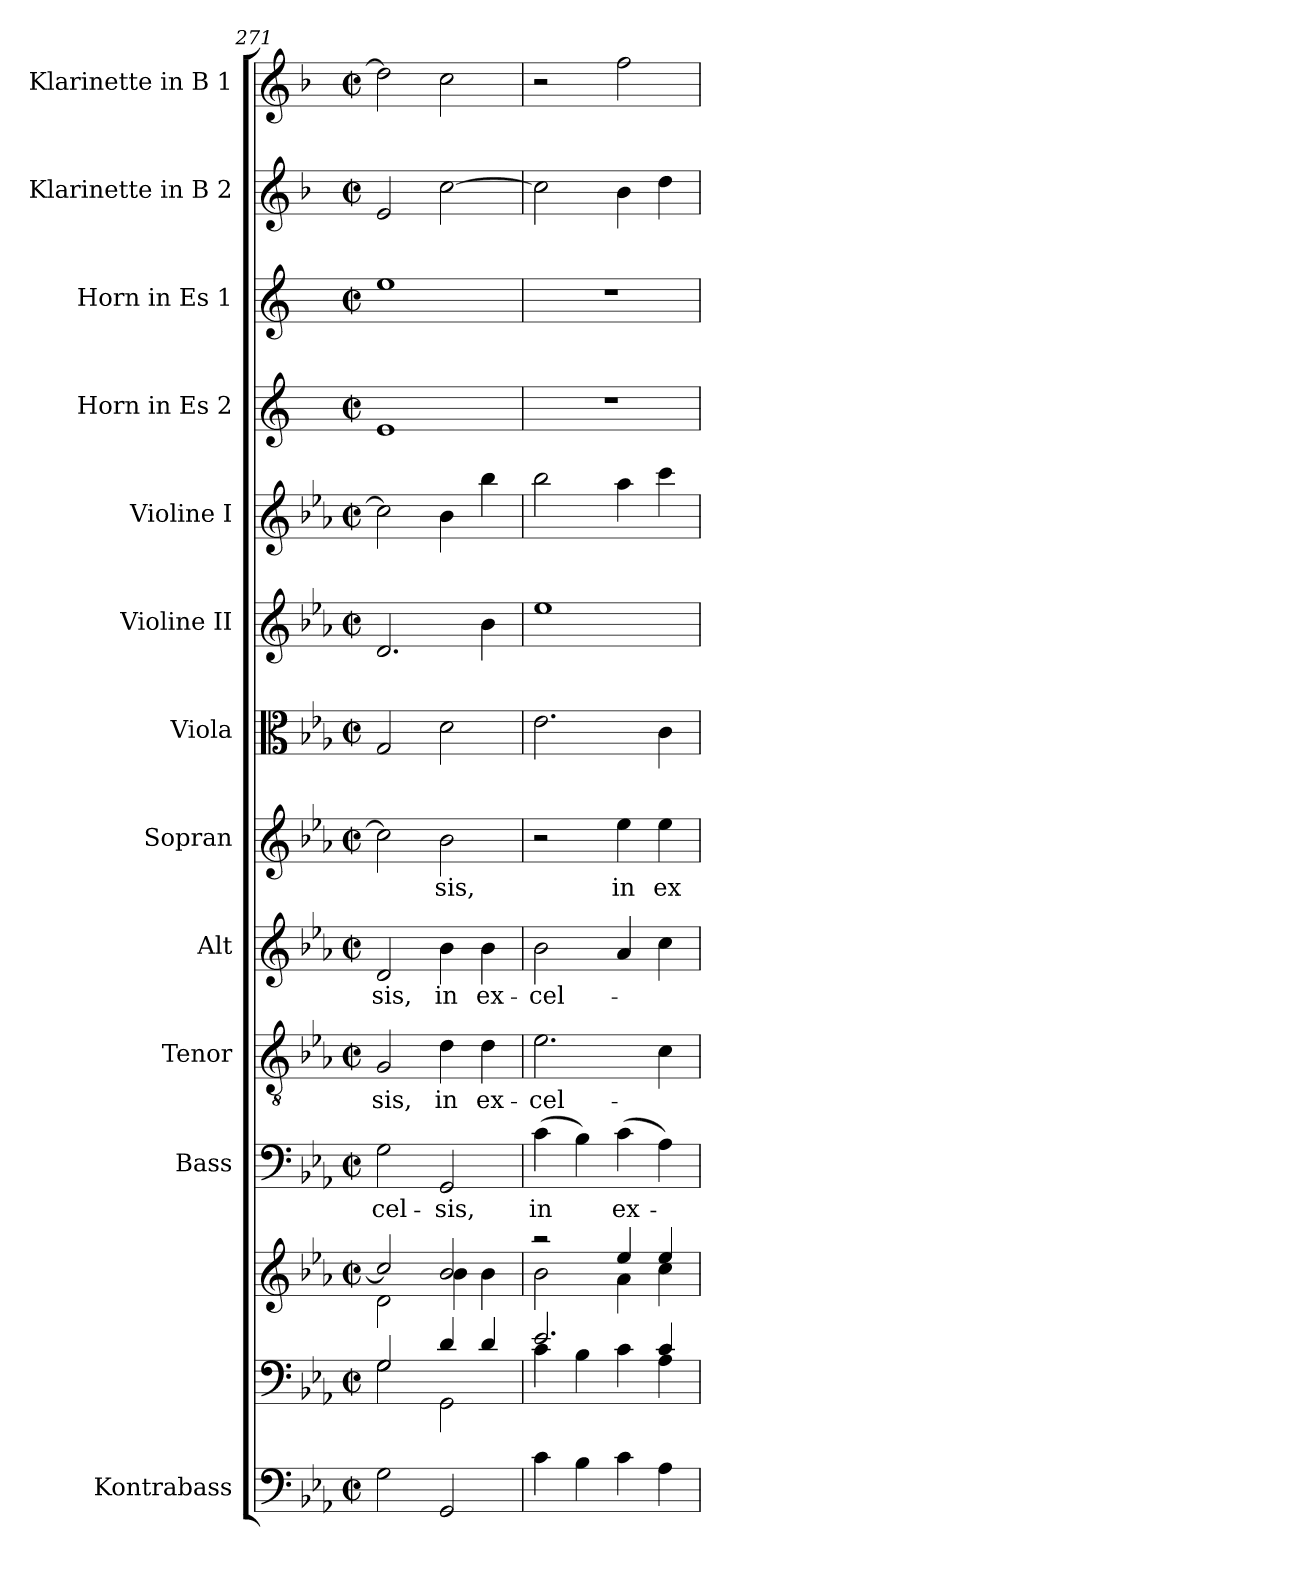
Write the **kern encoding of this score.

**kern	**kern	**kern	**kern	**text	**kern	**text	**kern	**text	**kern	**text	**kern	**kern	**kern	**kern	**kern	**kern	**kern
*part13	*part12	*part12	*part11	*part11	*part10	*part10	*part9	*part9	*part8	*part8	*part7	*part6	*part5	*part4	*part3	*part2	*part1
*staff14	*staff13	*staff12	*staff11	*staff11	*staff10	*staff10	*staff9	*staff9	*staff8	*staff8	*staff7	*staff6	*staff5	*staff4	*staff3	*staff2	*staff1
*I"Kontrabass	*	*	*I"Bass	*	*I"Tenor	*	*I"Alt	*	*I"Sopran	*	*I"Viola	*I"Violine II	*I"Violine I	*I"Horn in Es 2	*I"Horn in Es 1	*I"Klarinette in B 2	*I"Klarinette in B 1
*I'Kb.	*	*	*I'B	*	*I'T	*	*I'A	*	*I'S	*	*I'Vla.	*I'Vl. II	*I'Vl. I	*I'Hrn. 2	*I'Hrn. 1	*	*
*clefF4	*clefF4	*clefG2	*clefF4	*	*clefGv2	*	*clefG2	*	*clefG2	*	*clefC3	*clefG2	*clefG2	*clefG2	*clefG2	*clefG2	*clefG2
*ITrd7c12	*	*	*	*	*	*	*	*	*	*	*	*	*	*ITrd5c9	*ITrd5c9	*ITrd1c2	*ITrd1c2
*k[b-e-a-]	*k[b-e-a-]	*k[b-e-a-]	*k[b-e-a-]	*	*k[b-e-a-]	*	*k[b-e-a-]	*	*k[b-e-a-]	*	*k[b-e-a-]	*k[b-e-a-]	*k[b-e-a-]	*k[b-e-a-]	*k[b-e-a-]	*k[b-e-a-]	*k[b-e-a-]
*E-:	*E-:	*E-:	*E-:	*	*E-:	*	*E-:	*	*E-:	*	*E-:	*E-:	*E-:	*E-:	*E-:	*E-:	*E-:
*M2/2	*M2/2	*M2/2	*M2/2	*	*M2/2	*	*M2/2	*	*M2/2	*	*M2/2	*M2/2	*M2/2	*M2/2	*M2/2	*M2/2	*M2/2
*met(c|)	*met(c|)	*met(c|)	*met(c|)	*	*met(c|)	*	*met(c|)	*	*met(c|)	*	*met(c|)	*met(c|)	*met(c|)	*met(c|)	*met(c|)	*met(c|)	*met(c|)
=271	=271	=271	=271	=271	=271	=271	=271	=271	=271	=271	=271	=271	=271	=271	=271	=271	=271
*	*^	*^	*	*	*	*	*	*	*	*	*	*	*	*	*	*	*
!	!	!	!	!	!	!LO:LY:b	!	!LO:LY:b	!	!LO:LY:b	!	!	!	!	!	!	!	!	!
2GG\	2G/	2G\	2cc/]	2d\	2G\	-cel-	2G/	-sis,	2d/	-sis,	2cc\]	.	2G/	2.d/	2cc\]	1G	1g	2d/	2cc\]
!	!	!	!	!	!	!LO:LY:b	!	!LO:LY:b	!	!LO:LY:b	!	!LO:LY:b	!	!	!	!	!	!	!
2GGG/	4d/	2GG\	2b-/	4b-\	2GG/	-sis,	4d\	in	4b-\	in	2b-\	-sis,	2d\	.	4b-\	.	.	[2b-\	2b-\
!	!	!	!	!	!	!	!	!LO:LY:b	!	!LO:LY:b	!	!	!	!	!	!	!	!	!
.	4d/	.	.	4b-\	.	.	4d\	ex-	4b-\	ex-	.	.	.	4b-\	4bb-\	.	.	.	.
=272	=272	=272	=272	=272	=272	=272	=272	=272	=272	=272	=272	=272	=272	=272	=272	=272	=272	=272	=272
!	!	!	!	!	!	!LO:LY:b	!	!LO:LY:b	!	!LO:LY:b	!	!	!	!	!	!	!	!	!
4C\	2.e-/	4c\	2raa	2b-\	(>4c\	in	2.e-\	-cel-	2b-\	-cel-	2r	.	2.e-\	1ee-	2bb-\	1r	1r	2b-\]	2r
4BB-\	.	4B-\	.	.	4B-\)	.	.	.	.	.	.	.	.	.	.	.	.	.	.
!	!	!	!	!	!	!LO:LY:b	!	!	!	!	!	!LO:LY:b	!	!	!	!	!	!	!
4C\	.	4c\	4ee-/	4a-\	(>4c\	ex-	.	.	4a-/	.	4ee-\	in	.	.	4aa-\	.	.	4a-\	2ee-\
!	!	!	!	!	!	!	!	!	!	!	!	!LO:LY:b	!	!	!	!	!	!	!
4AA-\	4c/	4A-\	4ee-/	4cc\	4A-\)	.	4c\	.	4cc\	.	4ee-\	ex-	4c\	.	4ccc\	.	.	4cc\	.
*	*v	*v	*	*	*	*	*	*	*	*	*	*	*	*	*	*	*	*	*
*	*	*v	*v	*	*	*	*	*	*	*	*	*	*	*	*	*	*	*
=	=	=	=	=	=	=	=	=	=	=	=	=	=	=	=	=	=
*-	*-	*-	*-	*-	*-	*-	*-	*-	*-	*-	*-	*-	*-	*-	*-	*-	*-
